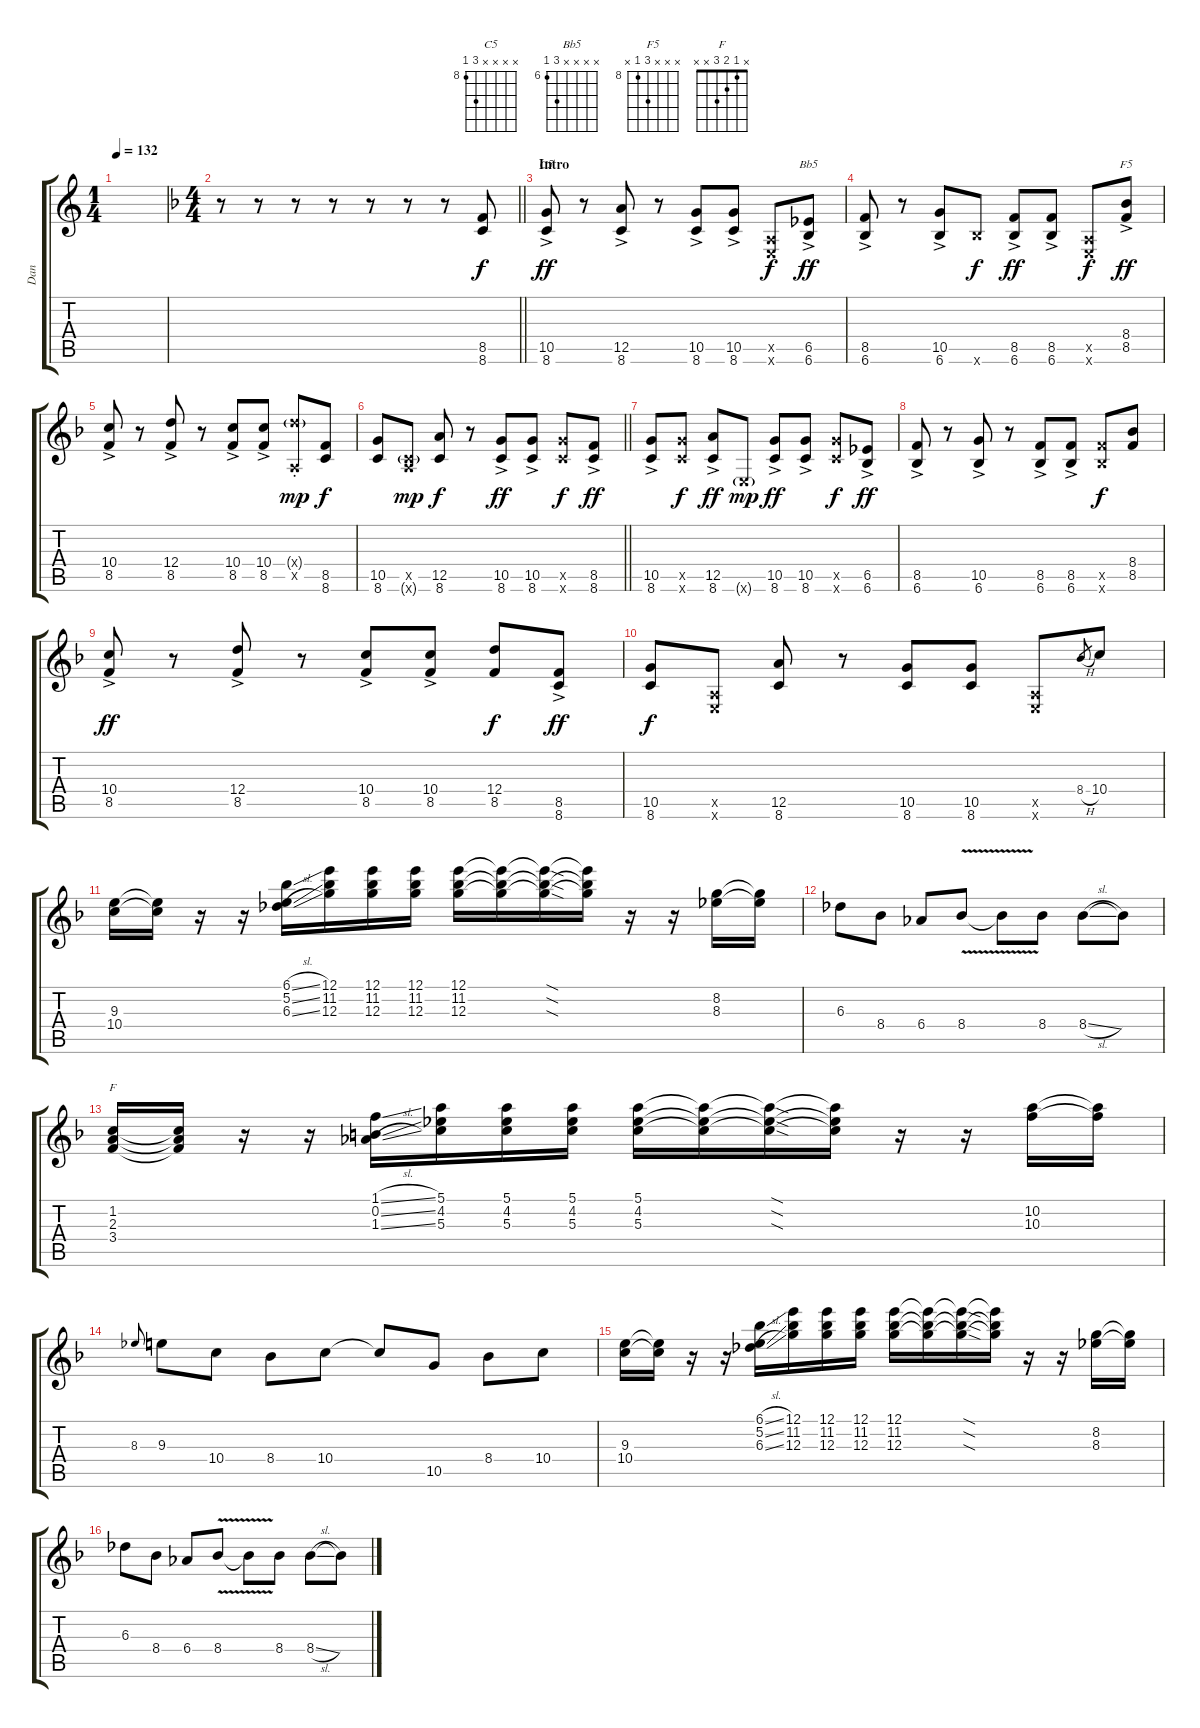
\track ("Dan" "Dan") {instrument distortionguitar}
\staff {score tabs}
\tuning (E4 B3 G3 D3 A2 E2) {hide}
\chord ("C5" x x x x 10 8) {firstfret 8}
\chord ("Bb5" x x x x 8 6) {firstfret 6}
\chord ("F5" x x x 10 8 x) {firstfret 8}
\chord ("F" x 1 2 3 x x)
\ts (1 4)
\tempo 132
\clef g2
\ks c
|
\ts (4 4)
\barLineRight lightlight
\ks f
r.8 r.8 r.8 r.8 r.8 r.8 r.8 (8.5 8.6).8 |
\section ("" "Intro")
(10.5{ac} 8.6{ac}).8{ch "C5" dy ff} r.8 (12.5{ac} 8.6{ac}).8 r.8 (10.5{ac} 8.6{ac}).8 (10.5{ac} 8.6{ac}).8 (0.5{x} 0.6{x}).8{dy f} (6.5{ac} 6.6{ac}).8{ch "Bb5" dy ff} |
(8.5{ac} 6.6{ac}).8 r.8 (10.5{ac} 6.6{ac}).8 6.6{x}.8{dy f} (8.5{ac} 6.6{ac}).8{dy ff} (8.5{ac} 6.6{ac}).8 (0.5{x} 0.6{x}).8{dy f} (8.4{ac} 8.5{ac}).8{ch "F5" dy ff} |
(10.4{ac} 8.5{ac}).8 r.8 (12.4{ac} 8.5{ac}).8 r.8 (10.4{ac} 8.5{ac}).8 (10.4{ac} 8.5{ac}).8 (12.4{g st x} 0.5{x}).8{dy mp} (8.5 8.6).8{dy f} |
\barLineRight lightlight
(10.5 8.6).8 (0.5{x} 8.6{g x}).8{dy mp} (12.5 8.6).8{dy f} r.8 (10.5{ac} 8.6{ac}).8{dy ff} (10.5{ac} 8.6{ac}).8 (10.5{x} 8.6{x}).8{dy f} (8.5{ac} 8.6{ac}).8{dy ff} |
(10.5{ac} 8.6{ac}).8 (10.5{x} 8.6{x}).8{dy f} (12.5{ac} 8.6{ac}).8{dy ff} 0.6{g x}.8{dy mp} (10.5{ac} 8.6{ac}).8{dy ff} (10.5{ac} 8.6{ac}).8 (10.5{x} 8.6{x}).8{dy f} (6.5{ac} 6.6{ac}).8{dy ff} |
(8.5{ac} 6.6{ac}).8 r.8 (10.5{ac} 6.6{ac}).8 r.8 (8.5{ac} 6.6{ac}).8 (8.5{ac} 6.6{ac}).8 (8.5{x} 6.6{x}).8{dy f} (8.4 8.5).8 |
(10.4{ac} 8.5{ac}).8{dy ff} r.8 (12.4{ac} 8.5{ac}).8 r.8 (10.4{ac} 8.5{ac}).8 (10.4{ac} 8.5{ac}).8 (12.4 8.5).8{dy f} (8.5{ac} 8.6{ac}).8{dy ff} |
(10.5 8.6).8{dy f} (0.5{x} 0.6{x}).8 (12.5 8.6).8 r.8 (10.5 8.6).8 (10.5 8.6).8 (0.5{x} 0.6{x}).8 8.4{h}.8{gr} 10.4.8 |
(9.3 10.4).16 (9.3{t} 10.4{t}).16 r.16 r.16 (6.1{sl} 5.2{sl} 6.3{sl}).16 (12.1 11.2 12.3).16 (12.1 11.2 12.3).16 (12.1 11.2 12.3).16 (12.1 11.2 12.3).16 (12.1{t} 11.2{t} 12.3{t}).16 (12.1{sod t} 11.2{sod t} 12.3{sod t}).16 (12.1{t} 11.2{t} 12.3{t}).16 r.16 r.16 (8.2 8.3).16 (8.2{t} 8.3{t}).16 |
6.3.8 8.4.8 6.4.8 8.4{v}.8 8.4{t}.8 8.4.8 8.4{sl}.8 8.4{t}.8 |
(1.2 2.3 3.4).16{ch "F"} (1.2{t} 2.3{t} 3.4{t}).16 r.16 r.16 (1.1{sl} 0.2{sl} 1.3{sl}).16 (5.1 4.2 5.3).16 (5.1 4.2 5.3).16 (5.1 4.2 5.3).16 (5.1 4.2 5.3).16 (5.1{t} 4.2{t} 5.3{t}).16 (5.1{sod t} 4.2{sod t} 5.3{sod t}).16 (5.1{t} 4.2{t} 5.3{t}).16 r.16 r.16 (10.2 10.3).16 (10.2{t} 10.3{t}).16 |
8.3.8{gr onbeat} 9.3.8 10.4.8 8.4.8 10.4.8 10.4{t}.8 10.5.8 8.4.8 10.4.8 |
(9.3 10.4).16 (9.3{t} 10.4{t}).16 r.16 r.16 (6.1{sl} 5.2{sl} 6.3{sl}).16 (12.1 11.2 12.3).16 (12.1 11.2 12.3).16 (12.1 11.2 12.3).16 (12.1 11.2 12.3).16 (12.1{t} 11.2{t} 12.3{t}).16 (12.1{sod t} 11.2{sod t} 12.3{sod t}).16 (12.1{t} 11.2{t} 12.3{t}).16 r.16 r.16 (8.2 8.3).16 (8.2{t} 8.3{t}).16 |
6.3.8 8.4.8 6.4.8 8.4{v}.8 8.4{t}.8 8.4.8 8.4{sl}.8 8.4{t}.8
